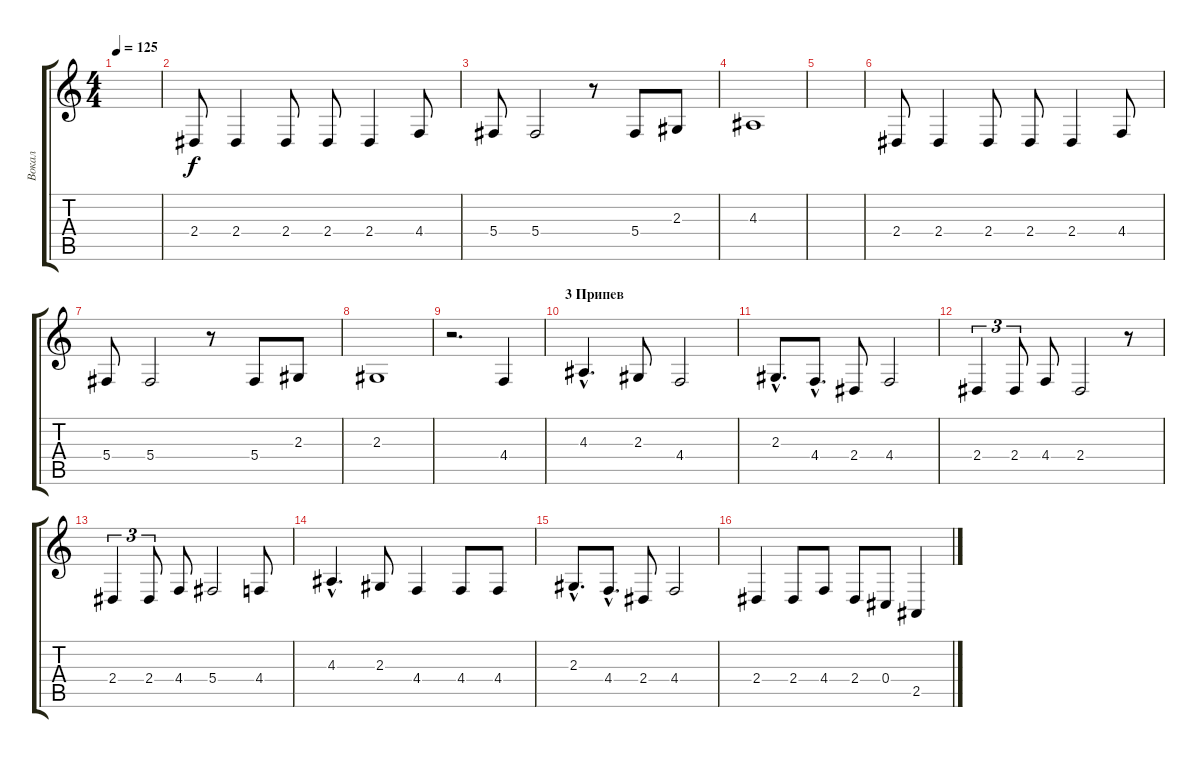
\track ("Вокал" "Вокал") {instrument flute}
\staff {score tabs}
\tuning (Eb4 Bb3 Gb3 Db3 Ab2 Eb2) {hide}
\ts (4 4)
\tempo 125
\clef g2
\ks c
|
2.4.8 2.4.4 2.4.8 2.4.8 2.4.4 4.4.8 |
5.4.8 5.4.2 r.8 5.4.8 2.3.8 |
4.3.1 |
|
2.4.8 2.4.4 2.4.8 2.4.8 2.4.4 4.4.8 |
5.4.8 5.4.2 r.8 5.4.8 2.3.8 |
2.3.1 |
r.2{d} 4.4.4 |
\section ("" "3 Припев")
4.3{hac}.4{d} 2.3.8 4.4.2 |
2.3{hac}.8{d} 4.4{hac}.8{d} 2.4.8 4.4.2 |
2.4.4{tu (3 2)} 2.4.8{tu (3 2)} 4.4.8 2.4.2 r.8 |
2.4.4{tu (3 2)} 2.4.8{tu (3 2)} 4.4.8 5.4.2 4.4.8 |
4.3{hac}.4{d} 2.3.8 4.4.4 4.4.8 4.4.8 |
2.3{hac}.8{d} 4.4{hac}.8{d} 2.4.8 4.4.2 |
2.4.4 2.4.8 4.4.8 2.4.8 0.4.8 2.5.4
